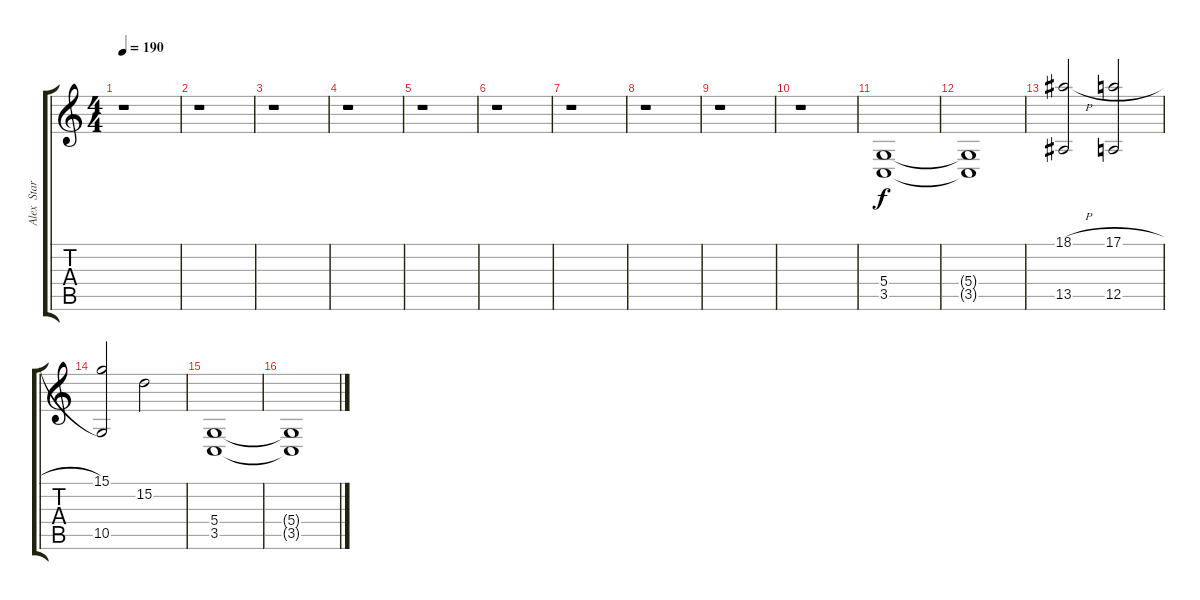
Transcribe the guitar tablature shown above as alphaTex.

\track ("Alex  Staropoli 3" "Alex  Star") {instrument choiraahs}
\staff {score tabs}
\tuning (E4 B3 G3 D3 A2 E2) {hide}
\ts (4 4)
\tempo 190
\clef g2
\ks c
r.1{dy f} |
r.1 |
r.1 |
r.1 |
r.1 |
r.1 |
r.1 |
r.1 |
r.1 |
r.1 |
(5.4 3.5).1{instrument cello} |
(5.4{t} 3.5{t}).1 |
(18.1{h} 13.5).2 (17.1{h} 12.5).2 |
(15.1 10.5).2 15.2.2 |
(5.4 3.5).1 |
(5.4{t} 3.5{t}).1
